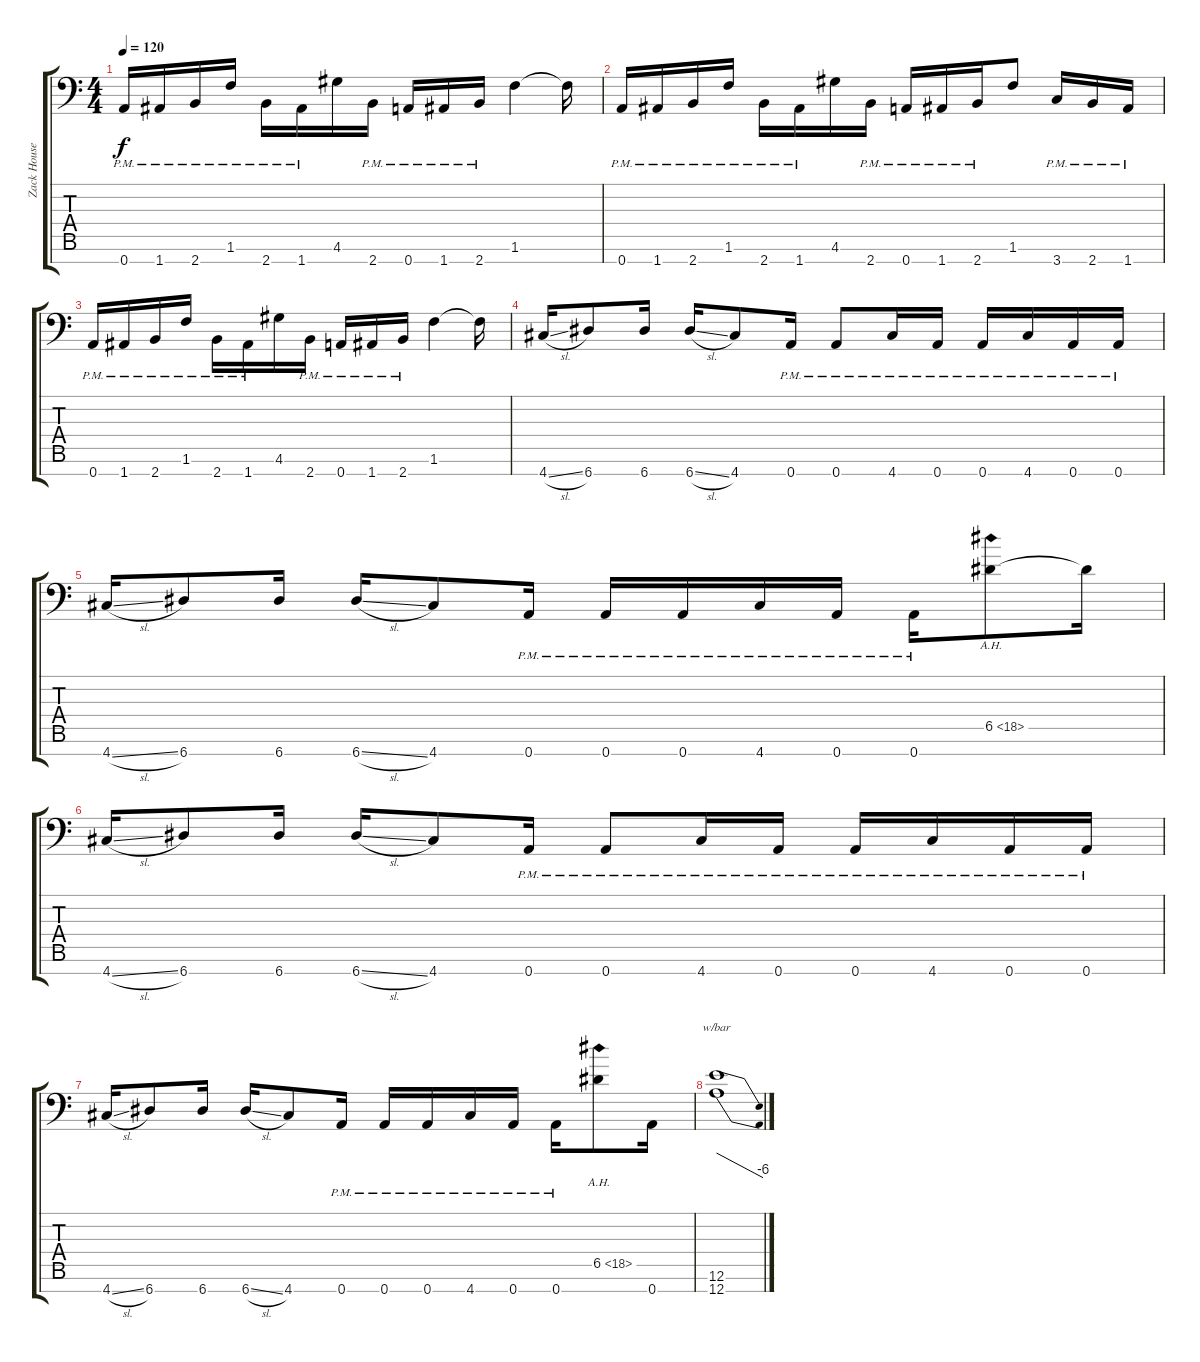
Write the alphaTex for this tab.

\track ("Zack Householder" "Zack House") {instrument distortionguitar}
\staff {score tabs}
\tuning (E4 B3 G3 D3 A2 E2 A1) {hide}
\ts (4 4)
\tempo 120
\clef f4
\ks c
0.7{pm}.16{dy f} 1.7{pm}.16 2.7{pm}.16 1.6{pm}.16 2.7{pm}.16 1.7{pm}.16 4.6.16 2.7{pm}.16 0.7{pm}.16 1.7{pm}.16 2.7{pm}.16 1.6.4 1.6{t}.16 |
0.7{pm}.16 1.7{pm}.16 2.7{pm}.16 1.6{pm}.16 2.7{pm}.16 1.7{pm}.16 4.6.16 2.7{pm}.16 0.7{pm}.16 1.7{pm}.16 2.7{pm}.16 1.6.8 3.7{pm}.16 2.7{pm}.16 1.7{pm}.16 |
0.7{pm}.16 1.7{pm}.16 2.7{pm}.16 1.6{pm}.16 2.7{pm}.16 1.7{pm}.16 4.6.16 2.7{pm}.16 0.7{pm}.16 1.7{pm}.16 2.7{pm}.16 1.6.4 1.6{t}.16 |
4.7{sl}.16 6.7.8 6.7.16 6.7{sl}.16 4.7.8 0.7{pm}.16 0.7{pm}.8 4.7{pm}.16 0.7{pm}.16 0.7{pm}.16 4.7{pm}.16 0.7{pm}.16 0.7{pm}.16 |
4.7{sl}.16 6.7.8 6.7.16 6.7{sl}.16 4.7.8 0.7{pm}.16 0.7{pm}.16 0.7{pm}.16 4.7{pm}.16 0.7{pm}.16 0.7{pm}.16 6.5{ah 12}.8 6.5{t}.16 |
4.7{sl}.16 6.7.8 6.7.16 6.7{sl}.16 4.7.8 0.7{pm}.16 0.7{pm}.8 4.7{pm}.16 0.7{pm}.16 0.7{pm}.16 4.7{pm}.16 0.7{pm}.16 0.7{pm}.16 |
4.7{sl}.16 6.7.8 6.7.16 6.7{sl}.16 4.7.8 0.7{pm}.16 0.7{pm}.16 0.7{pm}.16 4.7{pm}.16 0.7{pm}.16 0.7{pm}.16 6.5{ah 12}.8 0.7.16 |
(12.6 12.7).1{tbe (dive default 0 0 60 -24)}
